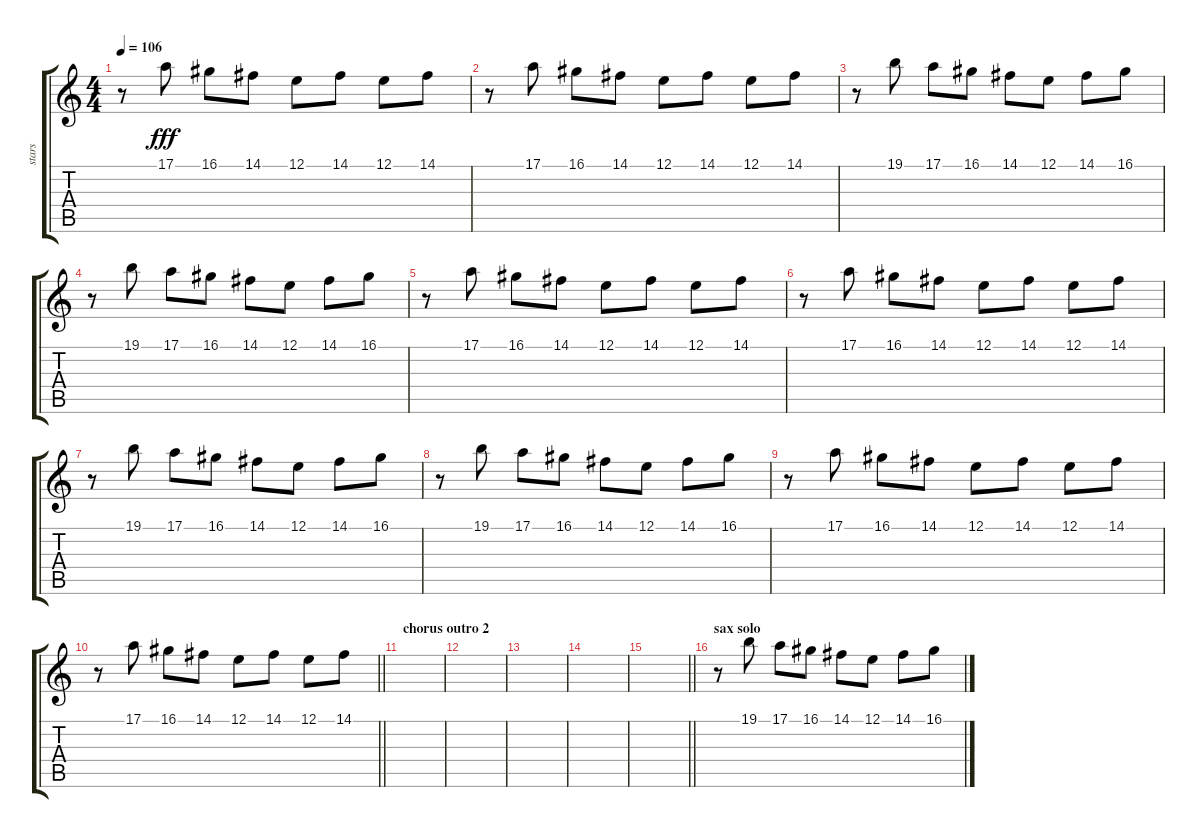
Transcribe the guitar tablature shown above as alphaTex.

\track ("stars" "stars") {instrument dulcimer}
\staff {score tabs}
\tuning (E4 B3 G3 D3 A2 E2) {hide}
\ts (4 4)
\tempo 106
\clef g2
\ks c
r.8{dy fff} 17.1.8 16.1.8 14.1.8 12.1.8 14.1.8 12.1.8 14.1.8 |
r.8 17.1.8 16.1.8 14.1.8 12.1.8 14.1.8 12.1.8 14.1.8 |
r.8 19.1.8 17.1.8 16.1.8 14.1.8 12.1.8 14.1.8 16.1.8 |
r.8 19.1.8 17.1.8 16.1.8 14.1.8 12.1.8 14.1.8 16.1.8 |
r.8 17.1.8 16.1.8 14.1.8 12.1.8 14.1.8 12.1.8 14.1.8 |
r.8 17.1.8 16.1.8 14.1.8 12.1.8 14.1.8 12.1.8 14.1.8 |
r.8 19.1.8 17.1.8 16.1.8 14.1.8 12.1.8 14.1.8 16.1.8 |
r.8 19.1.8 17.1.8 16.1.8 14.1.8 12.1.8 14.1.8 16.1.8 |
r.8 17.1.8 16.1.8 14.1.8 12.1.8 14.1.8 12.1.8 14.1.8 |
\barLineRight lightlight
r.8 17.1.8 16.1.8 14.1.8 12.1.8 14.1.8 12.1.8 14.1.8 |
\section ("" "chorus outro 2")
|
|
|
|
\barLineRight lightlight
|
\section ("" "sax solo ")
r.8 19.1.8 17.1.8 16.1.8 14.1.8 12.1.8 14.1.8 16.1.8
